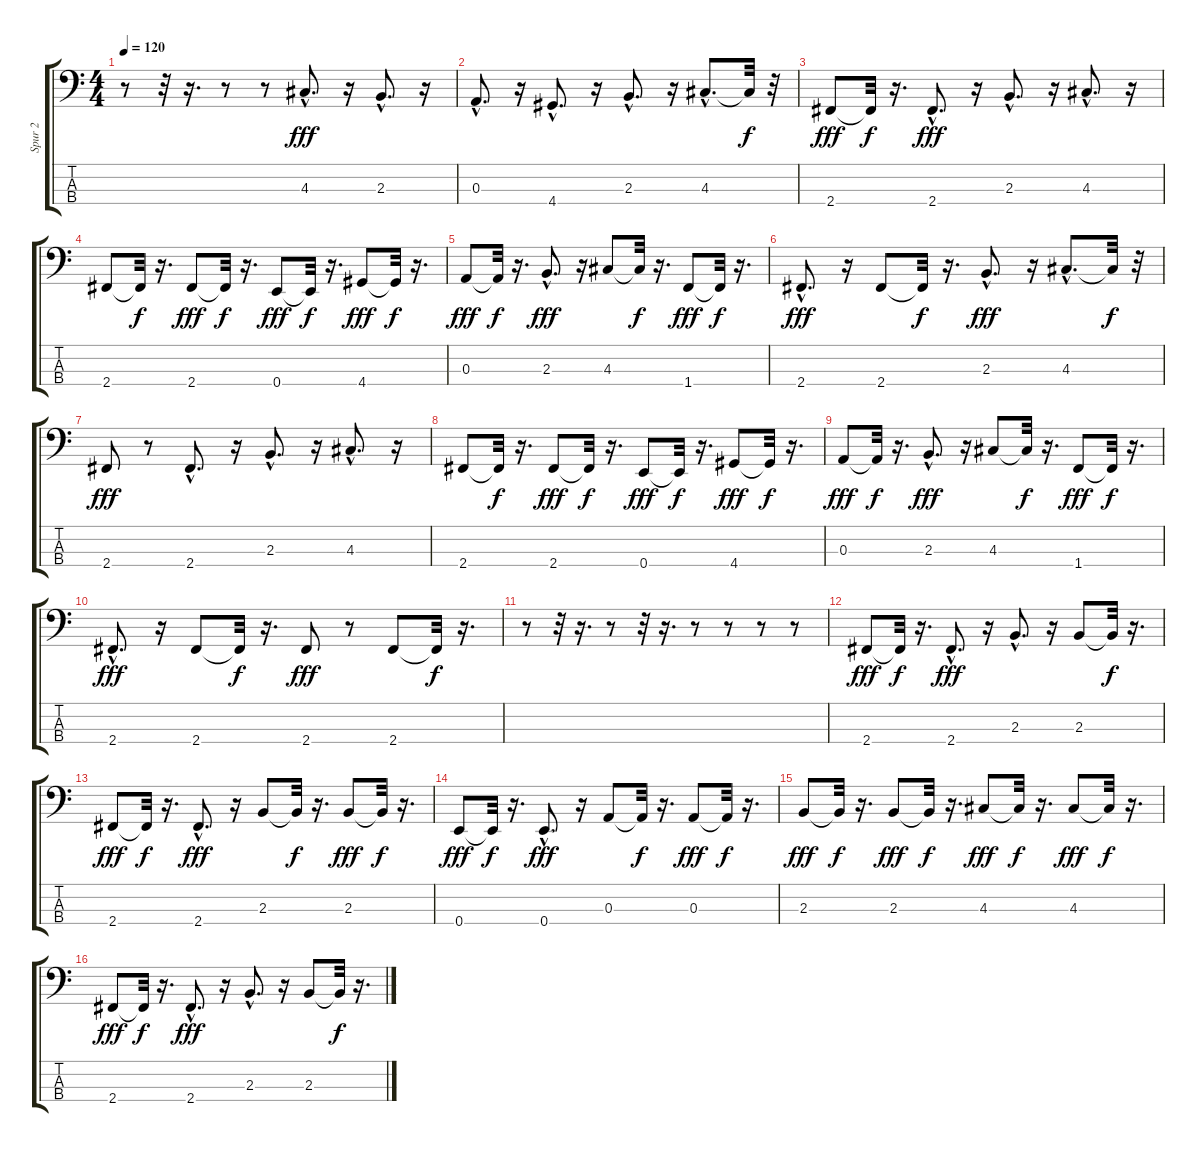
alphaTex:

\track ("Spur 2" "Spur 2") {instrument electricbassfinger}
\staff {score tabs}
\tuning (G2 D2 A1 E1) {hide}
\ts (4 4)
\tempo 120
\clef f4
\ks c
r.8{dy f} r.32 r.16{d} r.8 r.8 4.3{hac}.8{d dy fff} r.16 2.3{hac}.8{d} r.16 |
0.3{hac}.8{d} r.16 4.4{hac}.8{d} r.16 2.3{hac}.8{d} r.16 4.3{hac}.8{d} 4.3{t}.32{dy f} r.32 |
2.4.8{dy fff} 2.4{t}.32{dy f} r.16{d} 2.4{hac}.8{d dy fff} r.16 2.3{hac}.8{d} r.16 4.3{hac}.8{d} r.16 |
2.4.8 2.4{t}.32{dy f} r.16{d} 2.4.8{dy fff} 2.4{t}.32{dy f} r.16{d} 0.4.8{dy fff} 0.4{t}.32{dy f} r.16{d} 4.4.8{dy fff} 4.4{t}.32{dy f} r.16{d} |
0.3.8{dy fff} 0.3{t}.32{dy f} r.16{d} 2.3{hac}.8{d dy fff} r.16 4.3.8 4.3{t}.32{dy f} r.16{d} 1.4.8{dy fff} 1.4{t}.32{dy f} r.16{d} |
2.4{hac}.8{d dy fff} r.16 2.4.8 2.4{t}.32{dy f} r.16{d} 2.3{hac}.8{d dy fff} r.16 4.3{hac}.8{d} 4.3{t}.32{dy f} r.32 |
2.4.8{dy fff} r.8 2.4{hac}.8{d} r.16 2.3{hac}.8{d} r.16 4.3{hac}.8{d} r.16 |
2.4.8 2.4{t}.32{dy f} r.16{d} 2.4.8{dy fff} 2.4{t}.32{dy f} r.16{d} 0.4.8{dy fff} 0.4{t}.32{dy f} r.16{d} 4.4.8{dy fff} 4.4{t}.32{dy f} r.16{d} |
0.3.8{dy fff} 0.3{t}.32{dy f} r.16{d} 2.3{hac}.8{d dy fff} r.16 4.3.8 4.3{t}.32{dy f} r.16{d} 1.4.8{dy fff} 1.4{t}.32{dy f} r.16{d} |
2.4{hac}.8{d dy fff} r.16 2.4.8 2.4{t}.32{dy f} r.16{d} 2.4.8{dy fff} r.8 2.4.8 2.4{t}.32{dy f} r.16{d} |
r.8 r.32 r.16{d} r.8 r.32 r.16{d} r.8 r.8 r.8 r.8 |
2.4.8{dy fff} 2.4{t}.32{dy f} r.16{d} 2.4{hac}.8{d dy fff} r.16 2.3{hac}.8{d} r.16 2.3.8 2.3{t}.32{dy f} r.16{d} |
2.4.8{dy fff} 2.4{t}.32{dy f} r.16{d} 2.4{hac}.8{d dy fff} r.16 2.3.8 2.3{t}.32{dy f} r.16{d} 2.3.8{dy fff} 2.3{t}.32{dy f} r.16{d} |
0.4.8{dy fff} 0.4{t}.32{dy f} r.16{d} 0.4{hac}.8{d dy fff} r.16 0.3.8 0.3{t}.32{dy f} r.16{d} 0.3.8{dy fff} 0.3{t}.32{dy f} r.16{d} |
2.3.8{dy fff} 2.3{t}.32{dy f} r.16{d} 2.3.8{dy fff} 2.3{t}.32{dy f} r.16{d} 4.3.8{dy fff} 4.3{t}.32{dy f} r.16{d} 4.3.8{dy fff} 4.3{t}.32{dy f} r.16{d} |
2.4.8{dy fff} 2.4{t}.32{dy f} r.16{d} 2.4{hac}.8{d dy fff} r.16 2.3{hac}.8{d} r.16 2.3.8 2.3{t}.32{dy f} r.16{d}
